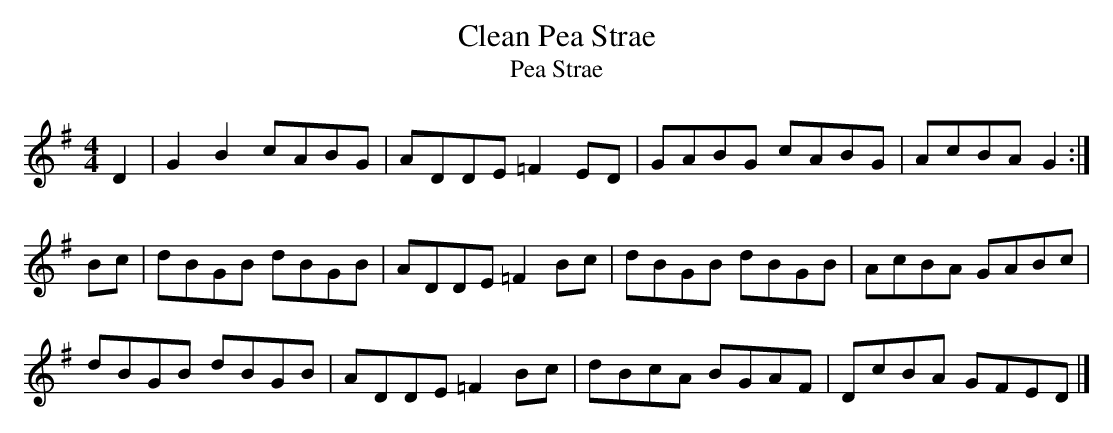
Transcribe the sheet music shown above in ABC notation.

X:1
T:Clean Pea Strae
T:Pea Strae
M:4/4
L:1/8
K:G
D2|G2 B2 cABG|ADDE =F2 ED|GABG cABG|AcBA G2:|]
Bc|dBGB dBGB|ADDE =F2 Bc|dBGB dBGB|AcBA GABc|
dBGB dBGB|ADDE =F2 Bc|dBcA BGAF|DcBA GFED|]
